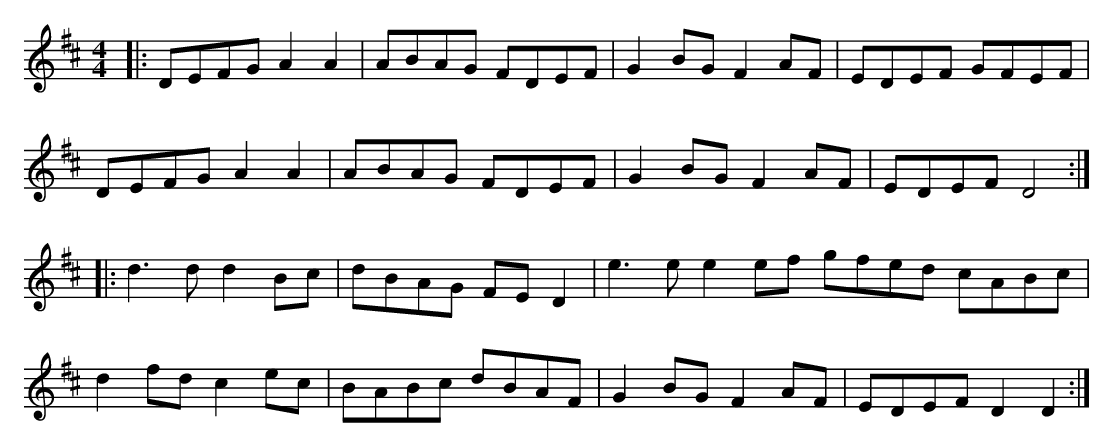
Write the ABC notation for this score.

X:1
M:4/4
K:D
|:DEFG A2 A2|ABAG FDEF|G2 BG F2 AF|EDEF GFEF|
DEFG A2 A2|ABAG FDEF|G2 BG F2 AF|EDEF D4:|
|: d3 dd2 Bc|dBAG FE D2|e3 e e2 ef gfed cABc|
d2 fd c2 ec|BABc dBAF|G2 BG F2 AF|EDEF D2 D2:|
